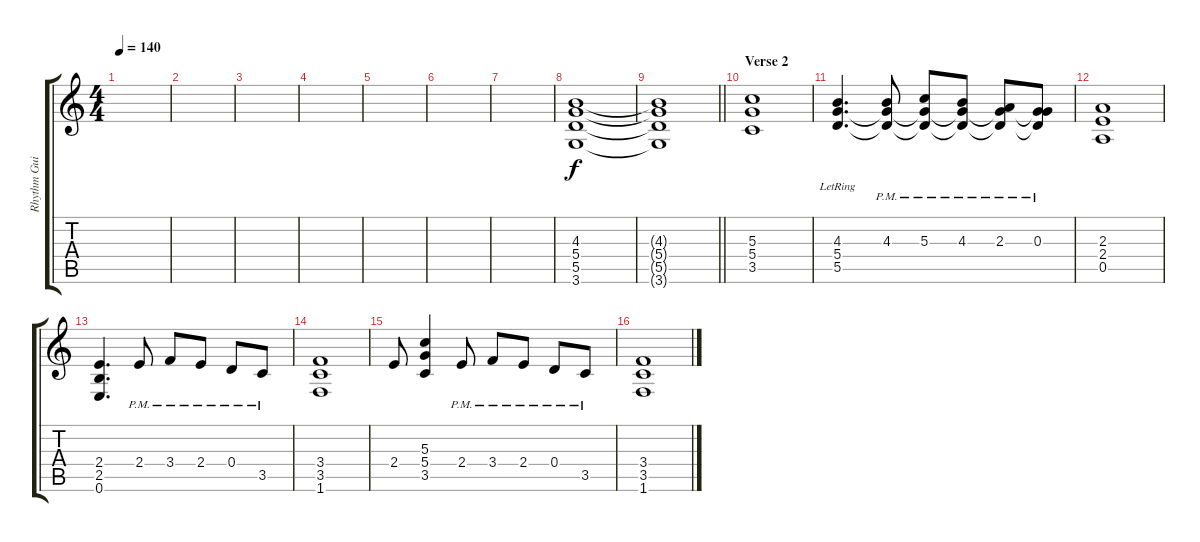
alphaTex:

\track ("Rhythm Guitar (Maxime Callau)" "Rhythm Gui") {instrument distortionguitar}
\staff {score tabs}
\tuning (E4 B3 G3 D3 A2 E2) {hide}
\ts (4 4)
\tempo 140
\clef g2
\ks c
|
|
|
|
|
|
|
(4.3 5.4 5.5 3.6).1 |
\barLineRight lightlight
(4.3{t} 5.4{t} 5.5{t} 3.6{t}).1 |
\section ("" "Verse 2")
(5.3 5.4 3.5).1 |
(4.3{lr} 5.4{lr} 5.5{lr}).4{d} (4.3{pm} 5.4{t} 5.5{t}).8 (5.3{pm} 5.4{t} 5.5{t}).8 (4.3{pm} 5.4{t} 5.5{t}).8 (2.3{pm} 5.4{t} 5.5{t}).8 (0.3{pm} 5.4{t} 5.5{t}).8 |
(2.3 2.4 0.5).1 |
(2.4 2.5 0.6).4{d} 2.4{pm}.8 3.4{pm}.8 2.4{pm}.8 0.4{pm}.8 3.5{pm}.8 |
(3.4 3.5 1.6).1 |
2.4.8 (5.3 5.4 3.5).4 2.4{pm}.8 3.4{pm}.8 2.4{pm}.8 0.4{pm}.8 3.5{pm}.8 |
(3.4 3.5 1.6).1
